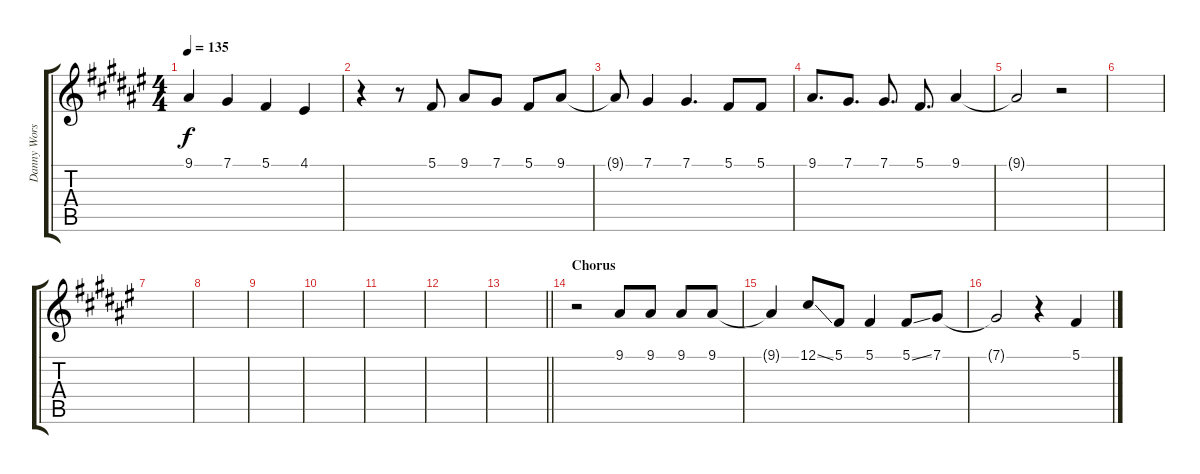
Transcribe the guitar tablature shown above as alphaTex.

\track ("Danny Worsnop" "Danny Wors") {instrument tenorsax}
\staff {score tabs}
\tuning (Db4 Ab3 E3 B2 Gb2 B1) {hide}
\ts (4 4)
\tempo 135
\clef g2
\ks d#minor
9.1.4{dy f} 7.1.4 5.1.4 4.1.4 |
r.4 r.8 5.1.8 9.1.8 7.1.8 5.1.8 9.1.8 |
9.1{t}.8 7.1.4 7.1.4{d} 5.1.8 5.1.8 |
9.1.8{d} 7.1.8{d} 7.1.8{d} 5.1.8{d} 9.1.4 |
9.1{t}.2 r.2 |
|
|
|
|
|
|
|
\barLineRight lightlight
|
\section ("" "Chorus")
r.2 9.1.8 9.1.8 9.1.8 9.1.8 |
9.1{t}.4 12.1{ss}.8 5.1.8 5.1.4 5.1{ss}.8 7.1.8 |
7.1{t}.2 r.4 5.1.4
